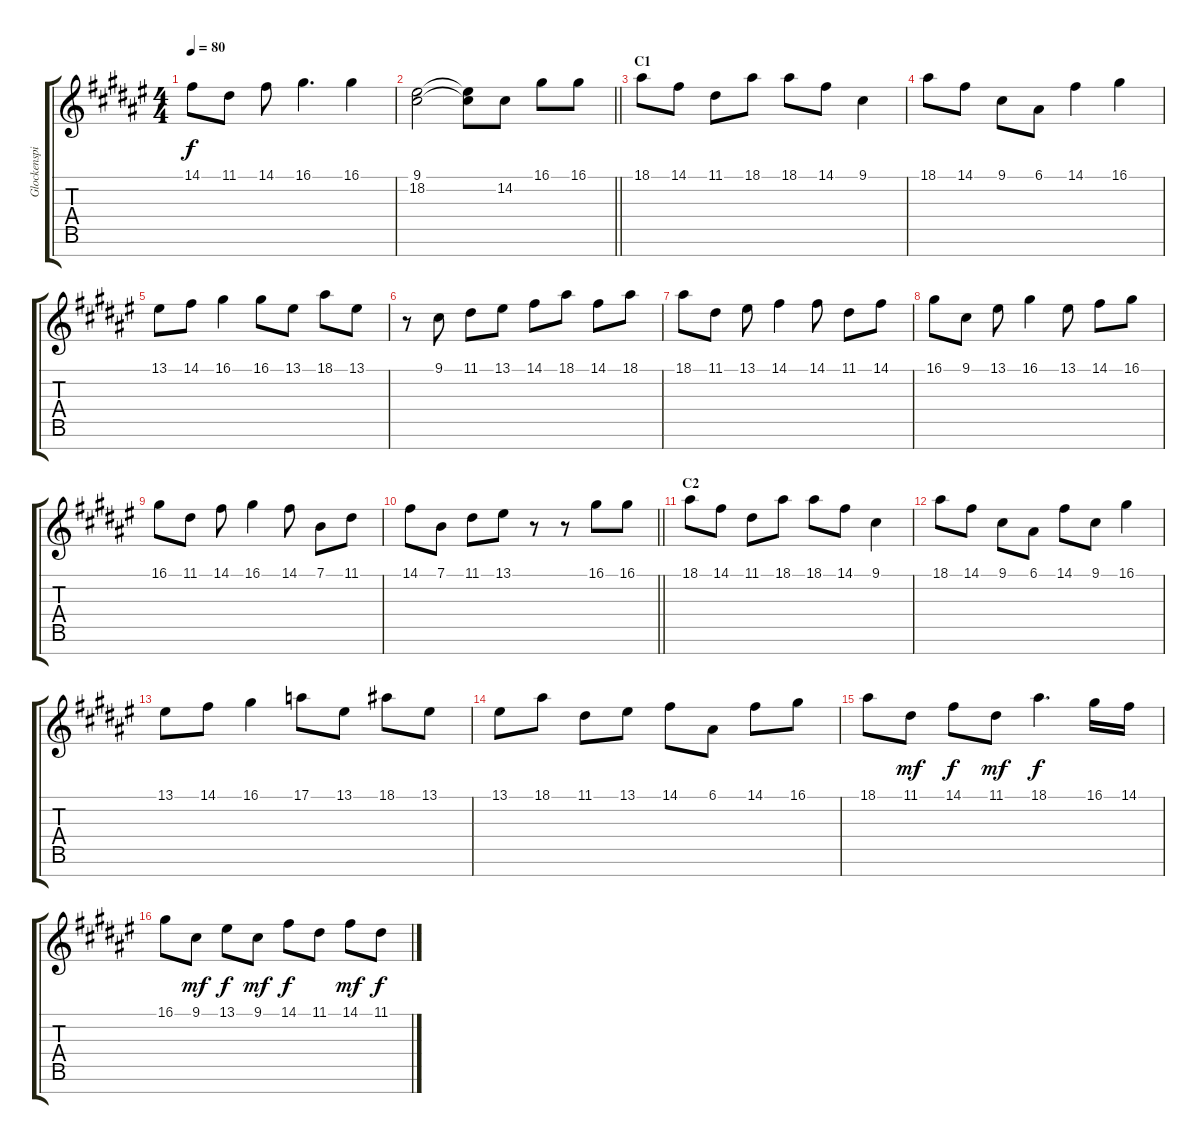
\track ("Glockenspiel" "Glockenspi") {instrument glockenspiel}
\staff {score tabs}
\tuning (E4 B3 G3 D3 A2 E2 B1) {hide}
\ts (4 4)
\tempo 80
\clef g2
\ks f#
14.1.8{dy f} 11.1.8 14.1.8 16.1.4{d} 16.1.4 |
\barLineRight lightlight
(9.1 18.2).2 (9.1{t} 18.2{t}).8 14.2.8 16.1.8 16.1.8 |
\section ("" "C1")
18.1.8 14.1.8 11.1.8 18.1.8 18.1.8 14.1.8 9.1.4 |
18.1.8 14.1.8 9.1.8 6.1.8 14.1.4 16.1.4 |
13.1.8 14.1.8 16.1.4 16.1.8 13.1.8 18.1.8 13.1.8 |
r.8 9.1.8 11.1.8 13.1.8 14.1.8 18.1.8 14.1.8 18.1.8 |
18.1.8 11.1.8 13.1.8 14.1.4 14.1.8 11.1.8 14.1.8 |
16.1.8 9.1.8 13.1.8 16.1.4 13.1.8 14.1.8 16.1.8 |
16.1.8 11.1.8 14.1.8 16.1.4 14.1.8 7.1.8 11.1.8 |
\barLineRight lightlight
14.1.8 7.1.8 11.1.8 13.1.8 r.8 r.8 16.1.8 16.1.8 |
\section ("" "C2")
18.1.8 14.1.8 11.1.8 18.1.8 18.1.8 14.1.8 9.1.4 |
18.1.8 14.1.8 9.1.8 6.1.8 14.1.8 9.1.8 16.1.4 |
13.1.8 14.1.8 16.1.4 17.1.8 13.1.8 18.1.8 13.1.8 |
13.1.8 18.1.8 11.1.8 13.1.8 14.1.8 6.1.8 14.1.8 16.1.8 |
18.1.8 11.1.8{dy mf} 14.1.8{dy f} 11.1.8{dy mf} 18.1.4{d dy f} 16.1.16 14.1.16 |
16.1.8 9.1.8{dy mf} 13.1.8{dy f} 9.1.8{dy mf} 14.1.8{dy f} 11.1.8 14.1.8{dy mf} 11.1.8{dy f}
